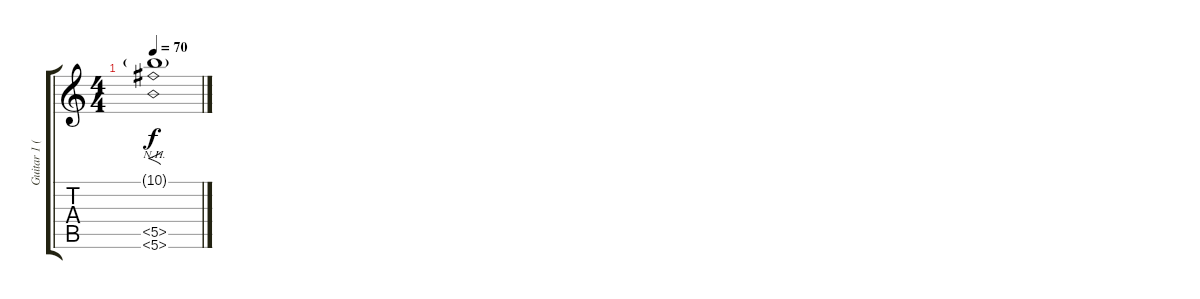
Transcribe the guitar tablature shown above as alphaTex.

\track ("Guitar 1 (Distortion)" "Guitar 1 (") {instrument distortionguitar}
\staff {score tabs}
\tuning (Db4 Ab3 E3 B2 Gb2 B1) {hide}
\ts (4 4)
\tempo 70
\clef g2
\ks c
(10.1{g} 5.5{nh} 5.6{nh}).1{f dy f balance 12}
